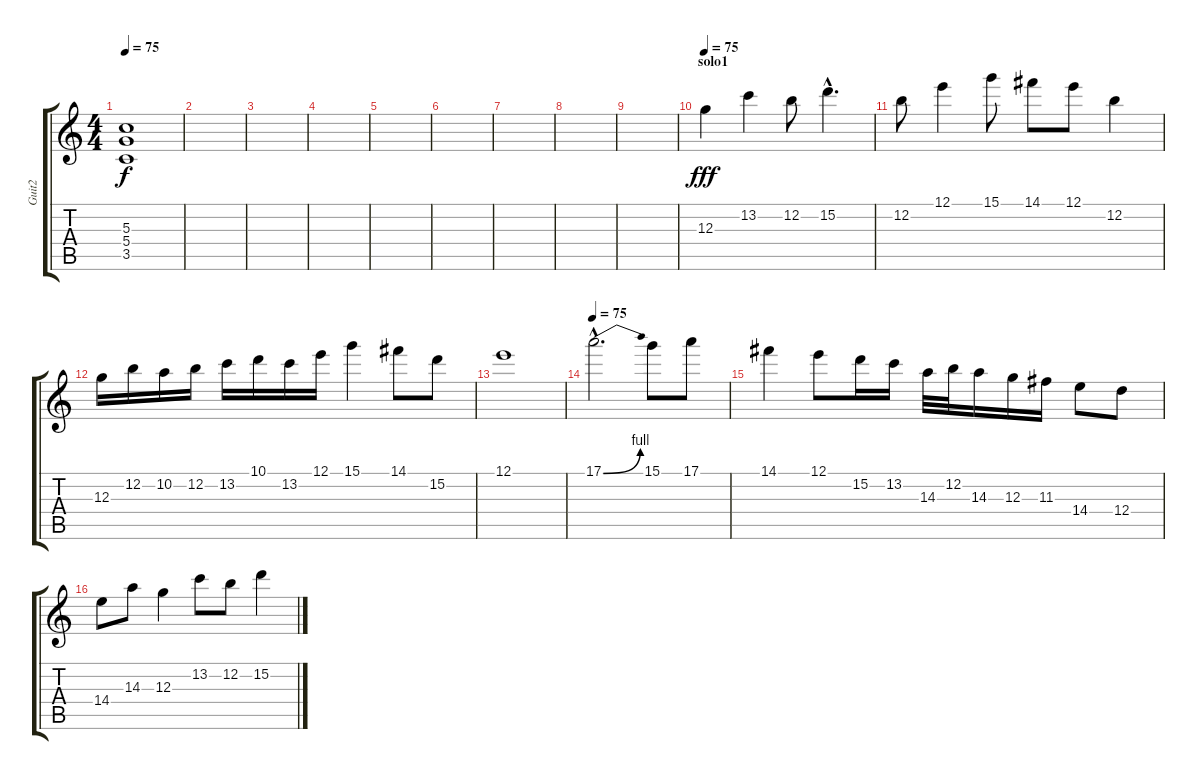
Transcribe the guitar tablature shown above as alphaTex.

\track ("Guit2" "Guit2") {instrument overdrivenguitar}
\staff {score tabs}
\tuning (E4 B3 G3 D3 A2 E2) {hide}
\ts (4 4)
\tempo 75
\clef g2
\ks c
(5.3 5.4 3.5).1{dy f} |
|
|
|
|
|
|
|
|
\section ("" "solo1")
\tempo 75
12.3.4{dy fff} 13.2.4 12.2.8 15.2{hac}.4{d} |
12.2.8 12.1.4 15.1.8 14.1.8 12.1.8 12.2.4 |
12.3.16 12.2.16 10.2.16 12.2.16 13.2.16 10.1.16 13.2.16 12.1.16 15.1.4 14.1.8 15.2.8 |
12.1.1 |
\tempo 75
17.1{be (bend 0 0 60 4) hac}.2{d} 15.1.8 17.1.8 |
14.1.4 12.1.8 15.2.16 13.2.16 14.3.32 12.2.32 14.3.16 12.3.16 11.3.16 14.4.8 12.4.8 |
14.4.8 14.3.8 12.3.4 13.2.8 12.2.8 15.2.4
